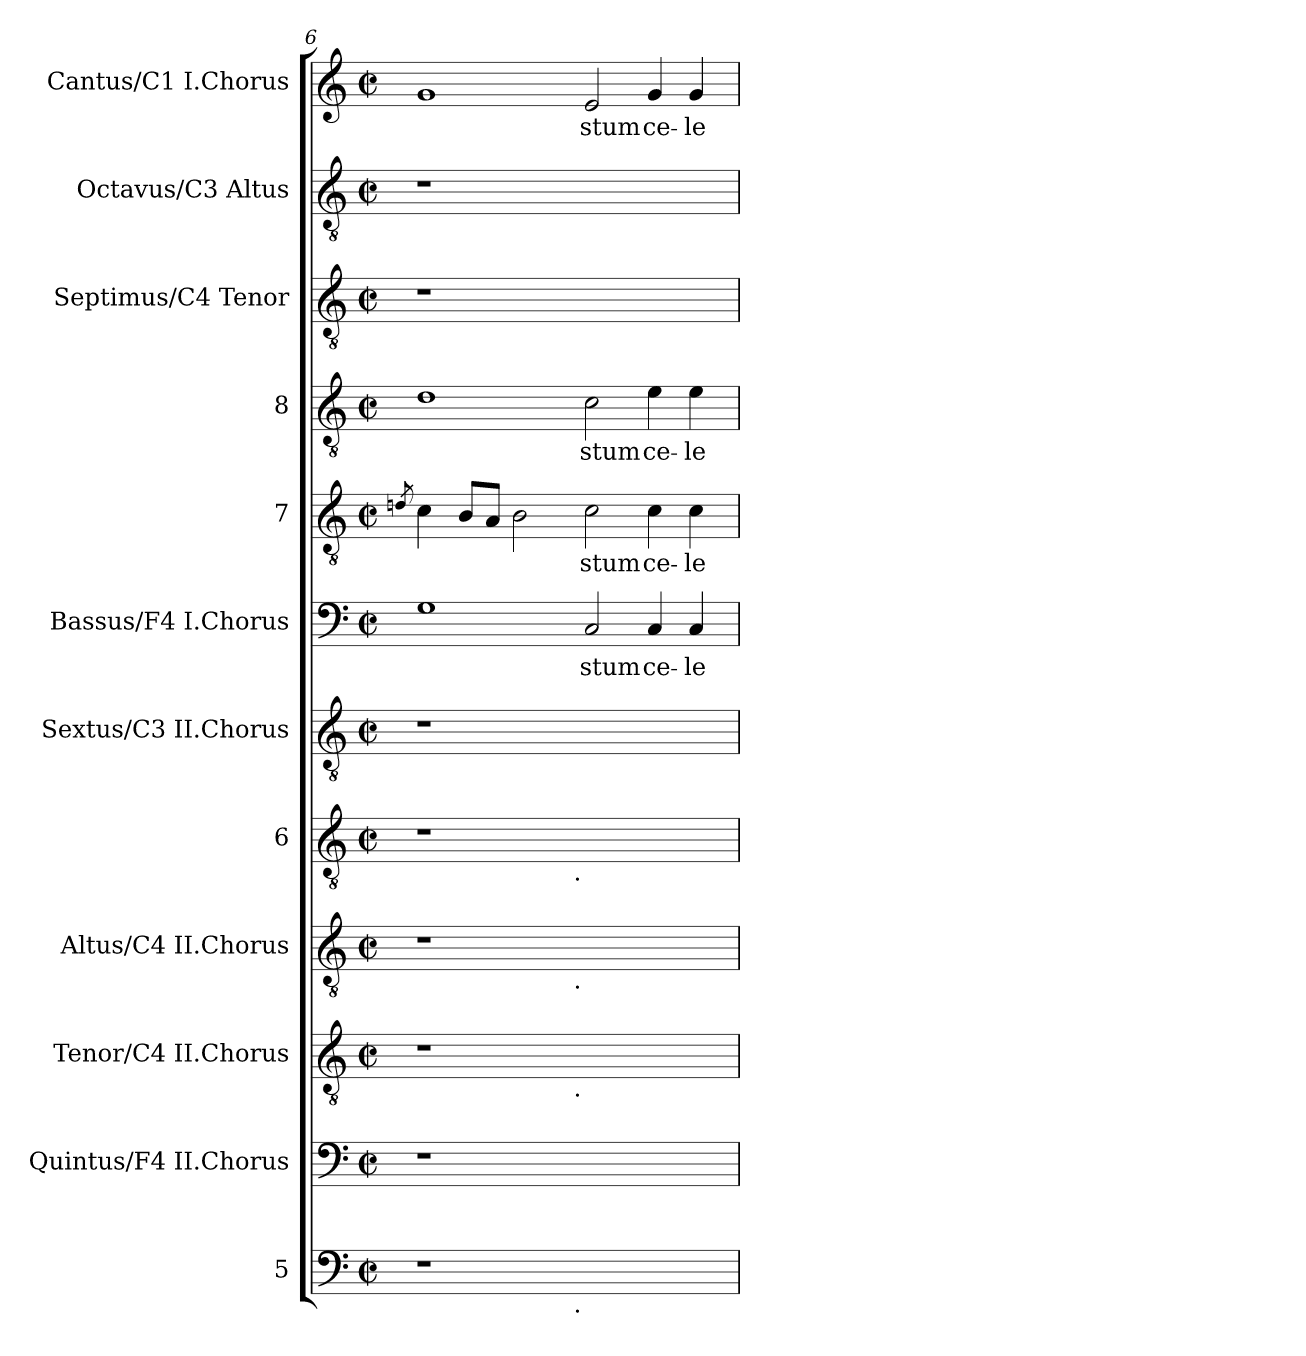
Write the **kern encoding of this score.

**kern	**kern	**kern	**kern	**kern	**kern	**kern	**text	**kern	**text	**kern	**text	**kern	**kern	**kern	**text
*part12	*part11	*part10	*part9	*part8	*part7	*part6	*part6	*part5	*part5	*part4	*part4	*part3	*part2	*part1	*part1
*staff12	*staff11	*staff10	*staff9	*staff8	*staff7	*staff6	*staff6	*staff5	*staff5	*staff4	*staff4	*staff3	*staff2	*staff1	*staff1
*I"5	*I"Quintus/F4  II.Chorus	*I"Tenor/C4  II.Chorus	*I"Altus/C4  II.Chorus	*I"6	*I"Sextus/C3  II.Chorus	*I"Bassus/F4  I.Chorus	*	*I"7	*	*I"8	*	*I"Septimus/C4  Tenor	*I"Octavus/C3  Altus	*I"Cantus/C1  I.Chorus	*
*	*	*I'T	*I'A	*	*	*I'B	*	*	*	*	*	*	*	*I'C	*
!!LO:PB:g=z
*clefF4	*clefF4	*clefGv2	*clefGv2	*clefGv2	*clefGv2	*clefF4	*	*clefGv2	*	*clefGv2	*	*clefGv2	*clefGv2	*clefG2	*
*k[]	*k[]	*k[]	*k[]	*k[]	*k[]	*k[]	*	*k[]	*	*k[]	*	*k[]	*k[]	*k[]	*
*C:	*C:	*C:	*C:	*C:	*C:	*C:	*	*C:	*	*C:	*	*C:	*C:	*C:	*
*M2/2	*M2/2	*M2/2	*M2/2	*M2/2	*M2/2	*M2/2	*	*M2/2	*	*M2/2	*	*M2/2	*M2/2	*M2/2	*
*met(c|)	*met(c|)	*met(c|)	*met(c|)	*met(c|)	*met(c|)	*met(c|)	*	*met(c|)	*	*met(c|)	*	*met(c|)	*met(c|)	*met(c|)	*
=6	=6	=6	=6	=6	=6	=6	=6	=6	=6	=6	=6	=6	=6	=6	=6
.	.	.	.	.	.	.	.	8qdn/	.	.	.	.	.	.	.
!	!	!	!	!	!	!	!LO:LY:b:cj	!	!LO:LY:b:cj	!	!LO:LY:b:cj	!	!	!	!LO:LY:b:cj
*^	*	*^	*^	*^	*	*	*	*	*	*	*	*	*	*	*
1r	2ryy	1r	1r	2ryy	1r	2ryy	1r	2ryy	1r	1G	--	4c\	.	1d	.	1r	1r	1g	--
!	!	!	!	!	!	!	!	!	!	!	!	!	!LO:LY:b:cj	!	!	!	!	!	!
.	.	.	.	.	.	.	.	.	.	.	.	8B/L	.	.	.	.	.	.	.
!	!	!	!	!	!	!	!	!	!	!	!	!	!LO:LY:b:cj	!	!	!	!	!	!
.	.	.	.	.	.	.	.	.	.	.	.	8A/J	.	.	.	.	.	.	.
!	!	!	!	!	!	!	!	!	!	!	!	!	!LO:LY:b:cj	!	!	!	!	!	!
.	4...ryy	.	.	4...ryy	.	4...ryy	.	4...ryy	.	.	.	2B\	.	.	.	.	.	.	.
!	!	!	!	!	!	!	!	!LO:TX:b:t=.	!	!	!	!	!	!	!	!	!	!	!
!	!	!	!	!	!	!LO:TX:b:t=.	!	!	!	!	!	!	!	!	!	!	!	!	!
!	!	!	!	!LO:TX:b:t=.	!	!	!	!	!	!	!	!	!	!	!	!	!	!	!
!	!LO:TX:b:t=.	!	!	!	!	!	!	!	!	!	!	!	!	!	!	!	!	!	!
.	1ryy	.	.	1ryy	.	1ryy	.	1ryy	.	.	.	.	.	.	.	.	.	.	.
!	!	!	!	!	!	!	!	!	!	!	!LO:LY:b:cj	!	!LO:LY:b:cj	!	!LO:LY:b:cj	!	!	!	!LO:LY:b:cj
1ryy	.	1ryy	1ryy	.	1ryy	.	1ryy	.	1ryy	2C/	-stum	2c\	stum	2c\	stum	1ryy	1ryy	2e/	-stum
!	!	!	!	!	!	!	!	!	!	!	!LO:LY:b:cj	!	!LO:LY:b:cj	!	!LO:LY:b:cj	!	!	!	!LO:LY:b:cj
.	.	.	.	.	.	.	.	.	.	4C/	ce-	4c\	ce-	4e\	ce-	.	.	4g/	ce-
!	!	!	!	!	!	!	!	!	!	!	!LO:LY:b:cj	!	!LO:LY:b:cj	!	!LO:LY:b:cj	!	!	!	!LO:LY:b:cj
.	.	.	.	.	.	.	.	.	.	4C/	-le-	4c\	-le-	4e\	-le-	.	.	4g/	-le-
.	32ryy	.	.	32ryy	.	32ryy	.	32ryy	.	.	.	.	.	.	.	.	.	.	.
*	*	*	*v	*v	*	*	*v	*v	*	*	*	*	*	*	*	*	*	*	*
*v	*v	*	*	*v	*v	*	*	*	*	*	*	*	*	*	*	*	*
=	=	=	=	=	=	=	=	=	=	=	=	=	=	=	=
*-	*-	*-	*-	*-	*-	*-	*-	*-	*-	*-	*-	*-	*-	*-	*-
